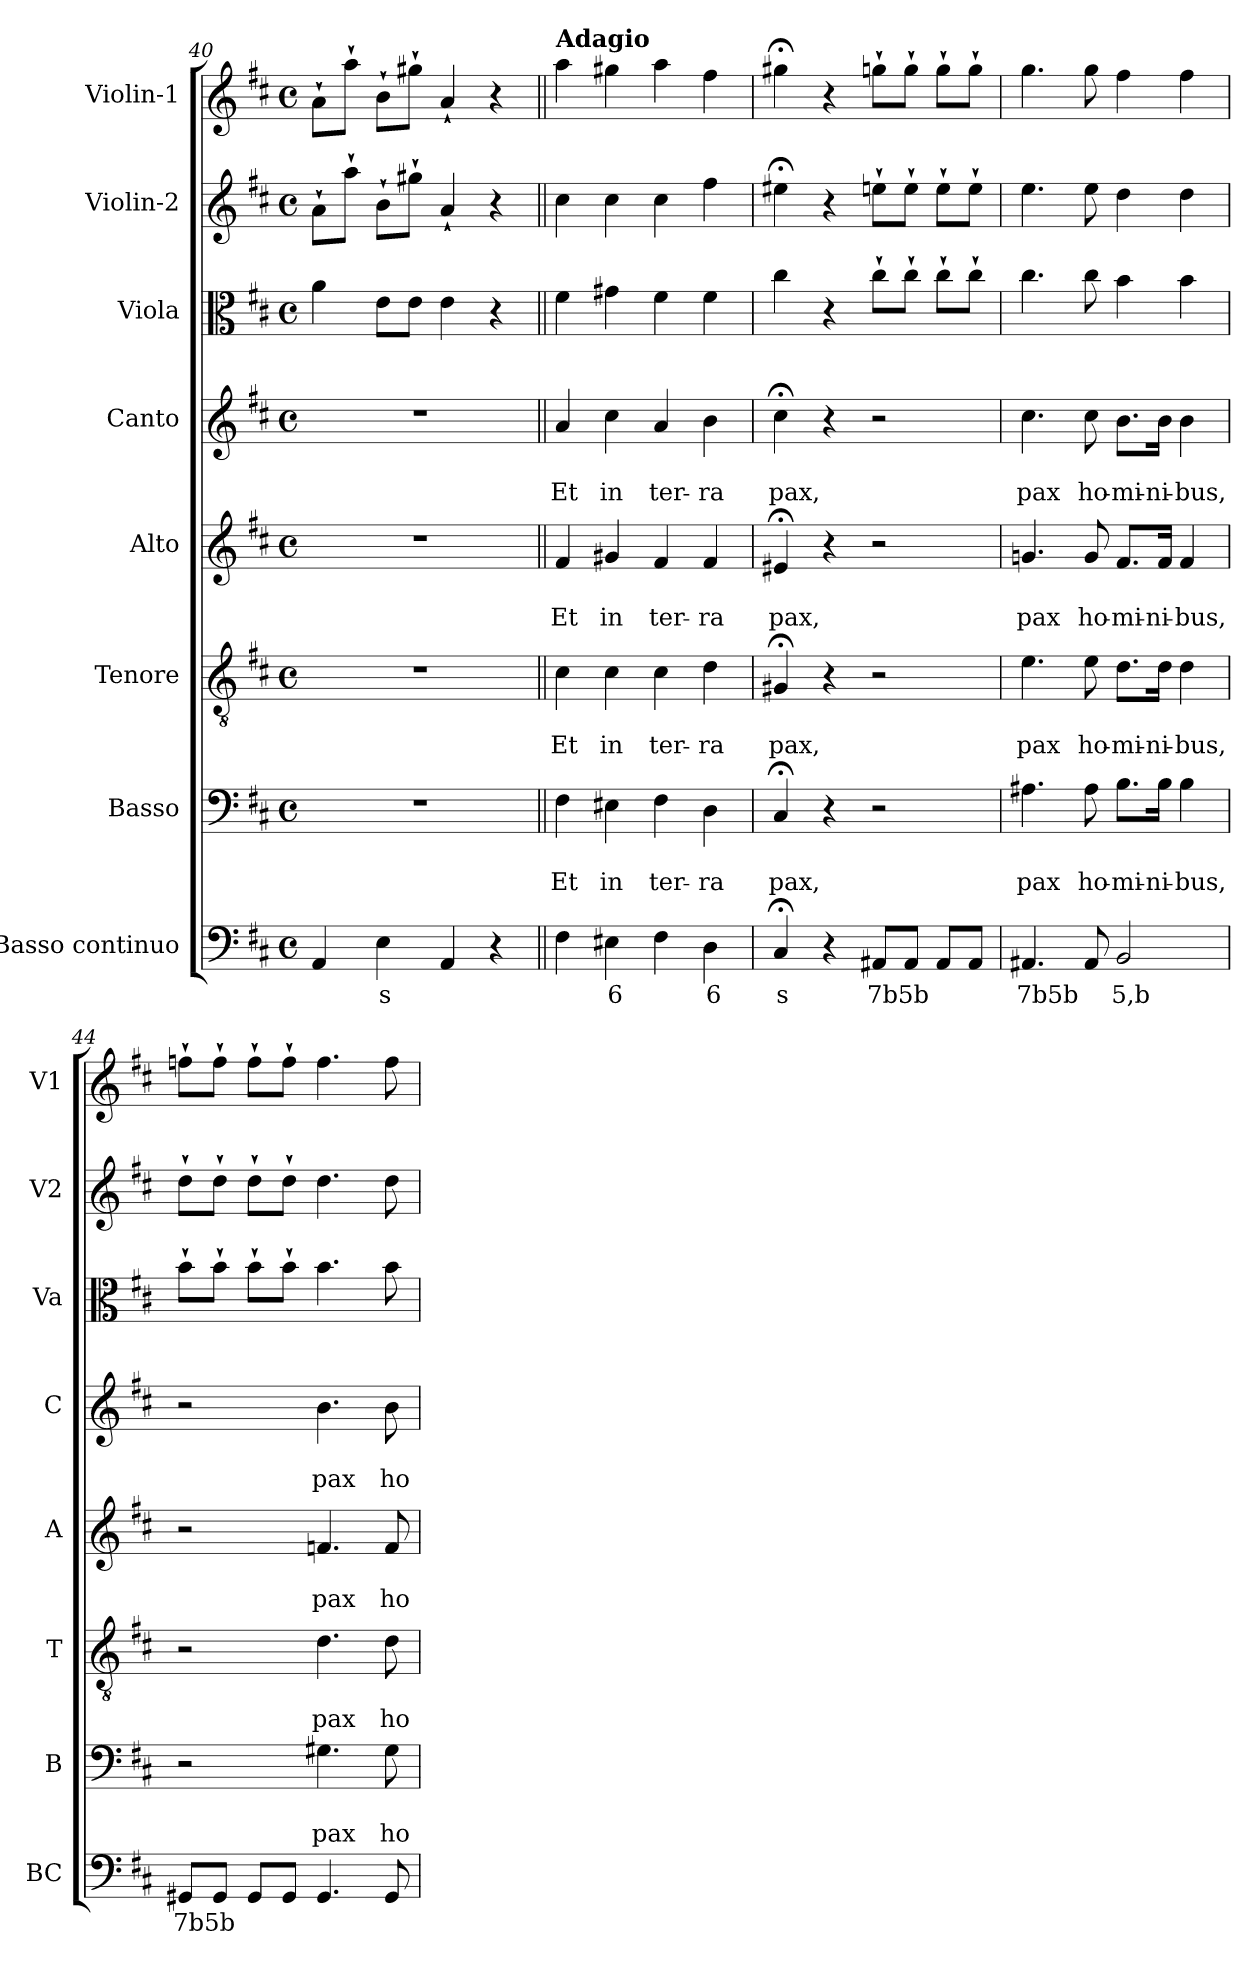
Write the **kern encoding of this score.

**kern	**text	**kern	**text	**text	**kern	**text	**text	**kern	**text	**text	**kern	**text	**text	**kern	**kern	**kern
*part8	*part8	*part7	*part7	*part7	*part6	*part6	*part6	*part5	*part5	*part5	*part4	*part4	*part4	*part3	*part2	*part1
*staff8	*staff8	*staff7	*staff7	*staff7	*staff6	*staff6	*staff6	*staff5	*staff5	*staff5	*staff4	*staff4	*staff4	*staff3	*staff2	*staff1
*I"Basso continuo	*	*I"Basso	*	*	*I"Tenore	*	*	*I"Alto	*	*	*I"Canto	*	*	*I"Viola	*I"Violin-2	*I"Violin-1
*I'BC	*	*I'B	*	*	*I'T	*	*	*I'A	*	*	*I'C	*	*	*I'Va	*I'V2	*I'V1
*clefF4	*	*clefF4	*	*	*clefGv2	*	*	*clefG2	*	*	*clefG2	*	*	*clefC3	*clefG2	*clefG2
*k[f#c#]	*	*k[f#c#]	*	*	*k[f#c#]	*	*	*k[f#c#]	*	*	*k[f#c#]	*	*	*k[f#c#]	*k[f#c#]	*k[f#c#]
*D:	*	*D:	*	*	*D:	*	*	*D:	*	*	*D:	*	*	*D:	*D:	*D:
*M4/4	*	*M4/4	*	*	*M4/4	*	*	*M4/4	*	*	*M4/4	*	*	*M4/4	*M4/4	*M4/4
*met(c)	*	*met(c)	*	*	*met(c)	*	*	*met(c)	*	*	*met(c)	*	*	*met(c)	*met(c)	*met(c)
=40	=40	=40	=40	=40	=40	=40	=40	=40	=40	=40	=40	=40	=40	=40	=40	=40
4AA/	.	1r	.	.	1r	.	.	1r	.	.	1r	.	.	4a\	8a`>\L	8a`>\L
.	.	.	.	.	.	.	.	.	.	.	.	.	.	.	8aa`>\J	8aa`>\J
!	!LO:LY:b	!	!	!	!	!	!	!	!	!	!	!	!	!	!	!
4E\	s	.	.	.	.	.	.	.	.	.	.	.	.	8e\L	8b`>\L	8b`>\L
.	.	.	.	.	.	.	.	.	.	.	.	.	.	8e\J	8gg#X`>\J	8gg#X`>\J
4AA/	.	.	.	.	.	.	.	.	.	.	.	.	.	4e\	4a`</	4a`</
4r	.	.	.	.	.	.	.	.	.	.	.	.	.	4r	4r	4r
!!LO:LB:g=z
=41||	=41||	=41||	=41||	=41||	=41||	=41||	=41||	=41||	=41||	=41||	=41||	=41||	=41||	=41||	=41||	=41||
!	!	!	!	!	!	!	!	!	!	!	!	!	!	!	!	!LO:TX:a:B:t=Adagio
!	!	!	!	!LO:LY:b	!	!	!LO:LY:b	!	!	!LO:LY:b	!	!	!LO:LY:b	!	!	!
4F#\	.	4F#\	.	Et	4c#\	.	Et	4f#/	.	Et	4a/	.	Et	4f#\	4cc#\	4aa\
!	!LO:LY:b	!	!	!LO:LY:b	!	!	!LO:LY:b	!	!	!LO:LY:b	!	!	!LO:LY:b	!	!	!
4E#X\	6	4E#X\	.	in	4c#\	.	in	4g#X/	.	in	4cc#\	.	in	4g#X\	4cc#\	4gg#X\
!	!	!	!	!LO:LY:b	!	!	!LO:LY:b	!	!	!LO:LY:b	!	!	!LO:LY:b	!	!	!
4F#\	.	4F#\	.	ter-	4c#\	.	ter-	4f#/	.	ter-	4a/	.	ter-	4f#\	4cc#\	4aa\
!	!LO:LY:b	!	!	!LO:LY:b	!	!	!LO:LY:b	!	!	!LO:LY:b	!	!	!LO:LY:b	!	!	!
4D\	6	4D\	.	-ra	4d\	.	-ra	4f#/	.	-ra	4b\	.	-ra	4f#\	4ff#\	4ff#\
=42	=42	=42	=42	=42	=42	=42	=42	=42	=42	=42	=42	=42	=42	=42	=42	=42
!	!LO:LY:b	!	!	!LO:LY:b	!	!	!LO:LY:b	!	!	!LO:LY:b	!	!	!LO:LY:b	!	!	!
4C#;</	s	4C#;</	.	pax,	4G#X;</	.	pax,	4e#X;</	.	pax,	4cc#;<\	.	pax,	4cc#\	4ee#X;<\	4gg#X;<\
4r	.	4r	.	.	4r	.	.	4r	.	.	4r	.	.	4r	4r	4r
!	!LO:LY:b	!	!	!	!	!	!	!	!	!	!	!	!	!	!	!
8AA#X/L	7b5b	2r	.	.	2r	.	.	2r	.	.	2r	.	.	8cc#`>\L	8een`>\L	8ggn`>\L
8AA#/J	.	.	.	.	.	.	.	.	.	.	.	.	.	8cc#`>\J	8ee`>\J	8gg`>\J
8AA#/L	.	.	.	.	.	.	.	.	.	.	.	.	.	8cc#`>\L	8ee`>\L	8gg`>\L
8AA#/J	.	.	.	.	.	.	.	.	.	.	.	.	.	8cc#`>\J	8ee`>\J	8gg`>\J
=43	=43	=43	=43	=43	=43	=43	=43	=43	=43	=43	=43	=43	=43	=43	=43	=43
!	!LO:LY:b	!	!	!LO:LY:b	!	!	!LO:LY:b	!	!	!LO:LY:b	!	!	!LO:LY:b	!	!	!
4.AA#X/	7b5b	4.A#X\	.	pax	4.e\	.	pax	4.gni/	.	pax	4.cc#\	.	pax	4.cc#\	4.ee\	4.gg\
!	!	!	!	!LO:LY:b	!	!	!LO:LY:b	!	!	!LO:LY:b	!	!	!LO:LY:b	!	!	!
8AA#/	.	8A#\	.	ho-	8e\	.	ho-	8g/	.	ho-	8cc#\	.	ho-	8cc#\	8ee\	8gg\
!	!LO:LY:b	!	!	!LO:LY:b	!	!	!LO:LY:b	!	!	!LO:LY:b	!	!	!LO:LY:b	!	!	!
2BB/	5,b	8.B\L	.	-mi-	8.d\L	.	-mi-	8.f#/L	.	-mi-	8.b\L	.	-mi-	4b\	4dd\	4ff#\
!	!	!	!	!LO:LY:b	!	!	!LO:LY:b	!	!	!LO:LY:b	!	!	!LO:LY:b	!	!	!
.	.	16B\Jk	.	-ni-	16d\Jk	.	-ni-	16f#/Jk	.	-ni-	16b\Jk	.	-ni-	.	.	.
!	!	!	!	!LO:LY:b	!	!	!LO:LY:b	!	!	!LO:LY:b	!	!	!LO:LY:b	!	!	!
.	.	4B\	.	-bus,	4d\	.	-bus,	4f#/	.	-bus,	4b\	.	-bus,	4b\	4dd\	4ff#\
=44	=44	=44	=44	=44	=44	=44	=44	=44	=44	=44	=44	=44	=44	=44	=44	=44
!	!LO:LY:b	!	!	!	!	!	!	!	!	!	!	!	!	!	!	!
8GG#X/L	7b5b	2r	.	.	2r	.	.	2r	.	.	2r	.	.	8b`>\L	8dd`>\L	8ffn`>\L
8GG#/J	.	.	.	.	.	.	.	.	.	.	.	.	.	8b`>\J	8dd`>\J	8ff`>\J
8GG#/L	.	.	.	.	.	.	.	.	.	.	.	.	.	8b`>\L	8dd`>\L	8ff`>\L
8GG#/J	.	.	.	.	.	.	.	.	.	.	.	.	.	8b`>\J	8dd`>\J	8ff`>\J
!	!	!	!	!LO:LY:b	!	!	!LO:LY:b	!	!	!LO:LY:b	!	!	!LO:LY:b	!	!	!
4.GG#/	.	4.G#X\	.	pax	4.d\	.	pax	4.fn/	.	pax	4.b\	.	pax	4.b\	4.dd\	4.ff\
!	!	!	!	!LO:LY:b	!	!	!LO:LY:b	!	!	!LO:LY:b	!	!	!LO:LY:b	!	!	!
8GG#/	.	8G#\	.	ho-	8d\	.	ho-	8f/	.	ho-	8b\	.	ho-	8b\	8dd\	8ff\
=	=	=	=	=	=	=	=	=	=	=	=	=	=	=	=	=
*-	*-	*-	*-	*-	*-	*-	*-	*-	*-	*-	*-	*-	*-	*-	*-	*-
